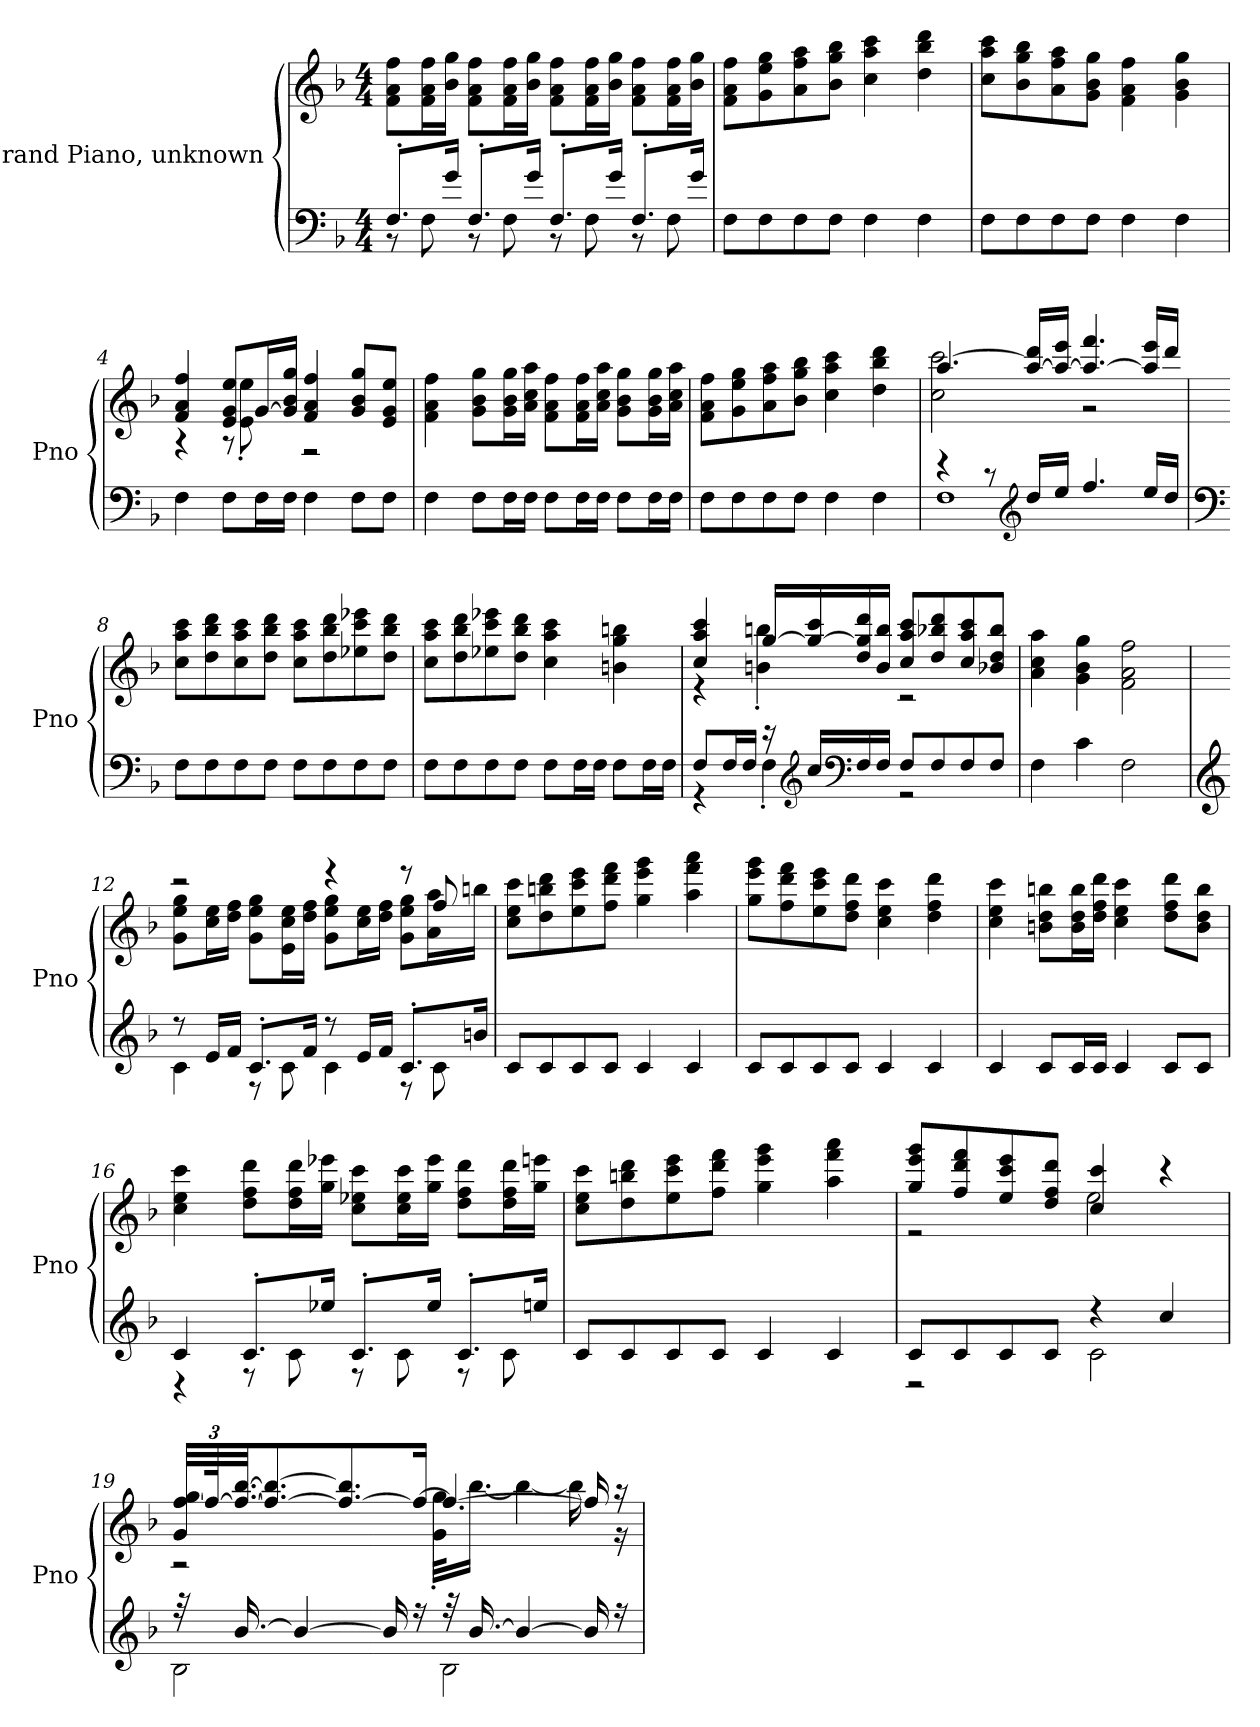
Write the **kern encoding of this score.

**kern	**kern
*part1	*part1
*staff2	*staff1
*I"Grand Piano, unknown	*
*I'Pno	*
*clefF4	*clefG2
*k[b-]	*k[b-]
*M4/4	*M4/4
*MM120	*MM120
=1	=1
*^	*
8.F'/L	8r	8f\ 8a\ 8ff\L
.	8F\	16f\ 16a\ 16ff\L
16g/Jk	.	16b-\ 16gg\JJ
8.F'/L	8r	8f\ 8a\ 8ff\L
.	8F\	16f\ 16a\ 16ff\L
16g/Jk	.	16b-\ 16gg\JJ
8.F'/L	8r	8f\ 8a\ 8ff\L
.	8F\	16f\ 16a\ 16ff\L
16g/Jk	.	16b-\ 16gg\JJ
8.F'/L	8r	8f\ 8a\ 8ff\L
.	8F\	16f\ 16a\ 16ff\L
16g/Jk	.	16b-\ 16gg\JJ
*v	*v	*
=2	=2
8F\L	8f\ 8a\ 8ff\L
8F\	8g\ 8ee\ 8gg\
8F\	8a\ 8ff\ 8aa\
8F\J	8b-\ 8gg\ 8bb-\J
4F\	4cc\ 4aa\ 4ccc\
4F\	4dd\ 4bb-\ 4ddd\
=3	=3
8F\L	8cc\ 8aa\ 8ccc\L
8F\	8b-\ 8gg\ 8bb-\
8F\	8a\ 8ff\ 8aa\
8F\J	8g\ 8b-\ 8gg\J
4F\	4f\ 4a\ 4ff\
4F\	4g\ 4b-\ 4gg\
=4	=4
*	*^
4F\	4f/ 4a/ 4ff/	4r
8F\L	8e/ 8g/ 8ee/L	8r
16F\L	[16g/L	8e\' 8ee\'
16F\JJ	16g/] 16b-/ 16gg/JJ	.
4F\	4f/ 4a/ 4ff/	2r
8F\L	8g/ 8b-/ 8gg/L	.
8F\J	8e/ 8g/ 8ee/J	.
*	*v	*v
!!LO:LB:g=z
=5	=5
4F\	4f\ 4a\ 4ff\
8F\L	8g\ 8b-\ 8gg\L
16F\L	16g\ 16b-\ 16gg\L
16F\JJ	16a\ 16cc\ 16aa\JJ
8F\L	8f\ 8a\ 8ff\L
16F\L	16f\ 16a\ 16ff\L
16F\JJ	16a\ 16cc\ 16aa\JJ
8F\L	8g\ 8b-\ 8gg\L
16F\L	16g\ 16b-\ 16gg\L
16F\JJ	16a\ 16cc\ 16aa\JJ
=6	=6
8F\L	8f\ 8a\ 8ff\L
8F\	8g\ 8ee\ 8gg\
8F\	8a\ 8ff\ 8aa\
8F\J	8b-\ 8gg\ 8bb-\J
4F\	4cc\ 4aa\ 4ccc\
4F\	4dd\ 4bb-\ 4ddd\
=7	=7
*^	*^
4r	1F	[4.aa/	2cc\ 2ccc\
8r	.	.	.
*clefG2	*	*	*
16dd/LL	.	16aa/_ 16ddd/LL	.
16ee/JJ	.	16aa/_ 16eee/JJ	.
4.ff/	.	4.aa/_ 4.fff/	2r
16ee/LL	.	16aa/] 16eee/LL	.
16dd/JJ	.	16ddd/JJ	.
*v	*v	*	*
*	*v	*v
=8	=8
*clefF4	*
8F\L	8cc\ 8aa\ 8ccc\L
8F\	8dd\ 8bb-\ 8ddd\
8F\	8cc\ 8aa\ 8ccc\
8F\J	8dd\ 8bb-\ 8ddd\J
8F\L	8cc\ 8aa\ 8ccc\L
8F\	8dd\ 8bb-\ 8ddd\
8F\	8ee-X\ 8ccc\ 8eee-X\
8F\J	8dd\ 8bb-\ 8ddd\J
!!LO:LB:g=z
=9	=9
8F\L	8cc\ 8aa\ 8ccc\L
8F\	8dd\ 8bb-\ 8ddd\
8F\	8ee-X\ 8ccc\ 8eee-X\
8F\J	8dd\ 8bb-\ 8ddd\J
8F\L	4cc\ 4aa\ 4ccc\
16F\L	.
16F\JJ	.
8F\L	4bn\ 4gg\ 4bbn\
16F\L	.
16F\JJ	.
=10	=10
*^	*^
8F/L	4r	4cc/ 4aa/ 4ccc/	4r
16F/L	.	.	.
16F/JJ	.	.	.
16r	4F'\	[16gg/LL	4bn\' 4bbn\'
*clefG2	*	*	*
16cc/LL	.	16gg/_ 16ccc/	.
*clefF4	*	*	*
16F/	.	16dd/ 16gg/] 16ddd/	.
16F/JJ	.	16b/ 16bb/JJ	.
8F/L	2r	8cc/ 8aa/ 8ccc/L	2r
8F/	.	8dd/ 8bb-X/ 8ddd/	.
8F/	.	8cc/ 8aa/ 8ccc/	.
8F/J	.	8b-X/ 8dd/ 8bb-/J	.
*v	*v	*	*
*	*v	*v
=11	=11
4F\	4a\ 4cc\ 4aa\
4c\	4g\ 4b-\ 4gg\
2F\	2f\ 2a\ 2ff\
!!LO:LB:g=z
=12	=12
*clefG2	*
*^	*^
8r	4c\	2r	8g\ 8ee\ 8gg\L
16e/LL	.	.	16cc\ 16ee\L
16f/JJ	.	.	16dd\ 16ff\JJ
8.c'/L	8r	.	8g\ 8ee\ 8gg\L
.	8c\	.	16e\ 16cc\ 16ee\L
16f/Jk	.	.	16dd\ 16ff\JJ
8r	4c\	4r	8g\ 8ee\ 8gg\L
16e/LL	.	.	16cc\ 16ee\L
16f/JJ	.	.	16dd\ 16ff\JJ
8.c'/L	8r	8r	8g\ 8ee\ 8gg\L
.	8c\	8ff/	16a\ 16aa\L
16bn/Jk	.	.	16bbn\JJ
*v	*v	*	*
*	*v	*v
=13	=13
8c/L	8cc\ 8ee\ 8ccc\L
8c/	8dd\ 8bbn\ 8ddd\
8c/	8ee\ 8ccc\ 8eee\
8c/J	8ff\ 8ddd\ 8fff\J
4c/	4gg\ 4eee\ 4ggg\
4c/	4aa\ 4fff\ 4aaa\
=14	=14
8c/L	8gg\ 8eee\ 8ggg\L
8c/	8ff\ 8ddd\ 8fff\
8c/	8ee\ 8ccc\ 8eee\
8c/J	8dd\ 8ff\ 8ddd\J
4c/	4cc\ 4ee\ 4ccc\
4c/	4dd\ 4ff\ 4ddd\
=15	=15
4c/	4cc\ 4ee\ 4ccc\
8c/L	8bn\ 8dd\ 8bbn\L
16c/L	16b\ 16dd\ 16bb\L
16c/JJ	16dd\ 16ff\ 16ddd\JJ
4c/	4cc\ 4ee\ 4ccc\
8c/L	8dd\ 8ff\ 8ddd\L
8c/J	8b\ 8dd\ 8bb\J
!!LO:LB:g=z
=16	=16
*^	*
4c/	4r	4cc\ 4ee\ 4ccc\
8.c'/L	8r	8dd\ 8ff\ 8ddd\L
.	8c\	16dd\ 16ff\ 16ddd\L
16ee-X/Jk	.	16gg\ 16eee-X\JJ
8.c'/L	8r	8cc\ 8ee-X\ 8ccc\L
.	8c\	16cc\ 16ee-\ 16ccc\L
16ee-/Jk	.	16gg\ 16eee-\JJ
8.c'/L	8r	8dd\ 8ff\ 8ddd\L
.	8c\	16dd\ 16ff\ 16ddd\L
16een/Jk	.	16gg\ 16eeen\JJ
*v	*v	*
=17	=17
8c/L	8cc\ 8ee\ 8ccc\L
8c/	8dd\ 8bbn\ 8ddd\
8c/	8ee\ 8ccc\ 8eee\
8c/J	8ff\ 8ddd\ 8fff\J
4c/	4gg\ 4eee\ 4ggg\
4c/	4aa\ 4fff\ 4aaa\
=18	=18
*^	*^
8c/L	2r	8gg/ 8eee/ 8ggg/L	2r
8c/	.	8ff/ 8ddd/ 8fff/	.
8c/	.	8ee/ 8ccc/ 8eee/	.
8c/J	.	8dd/ 8ff/ 8ddd/J	.
4r	2c\	4cc/ 4ccc/	2ee\
4cc/	.	4r	.
!!LO:PB:g=z	!!
=19	=19	=19	=19
*	*	*Xbrackettup	*
32r	2B-\	48g/ [48ff/ 48gg/LLL	2r
.	.	96ff/K_	.
[16.b-/	.	48.ff/_ [48.bb-/JJ	.
.	.	8.ff/_ 8.bb-/_	.
4b-/_	.	.	.
.	.	8.ff/_ 8.bb-/]	.
16b-/]	.	.	.
16r	.	16ff/Jk_	.
32r	2B-\	4.ff/_	32g\' 32gg\'KLL
[16.b-/	.	.	[16.bb-\JJ
4b-/_	.	.	4bb-\_
16b-/]	.	16ff/]	16bb-\]
16r	.	16r	16r
*v	*v	*	*
*	*v	*v
=	=
*-	*-
